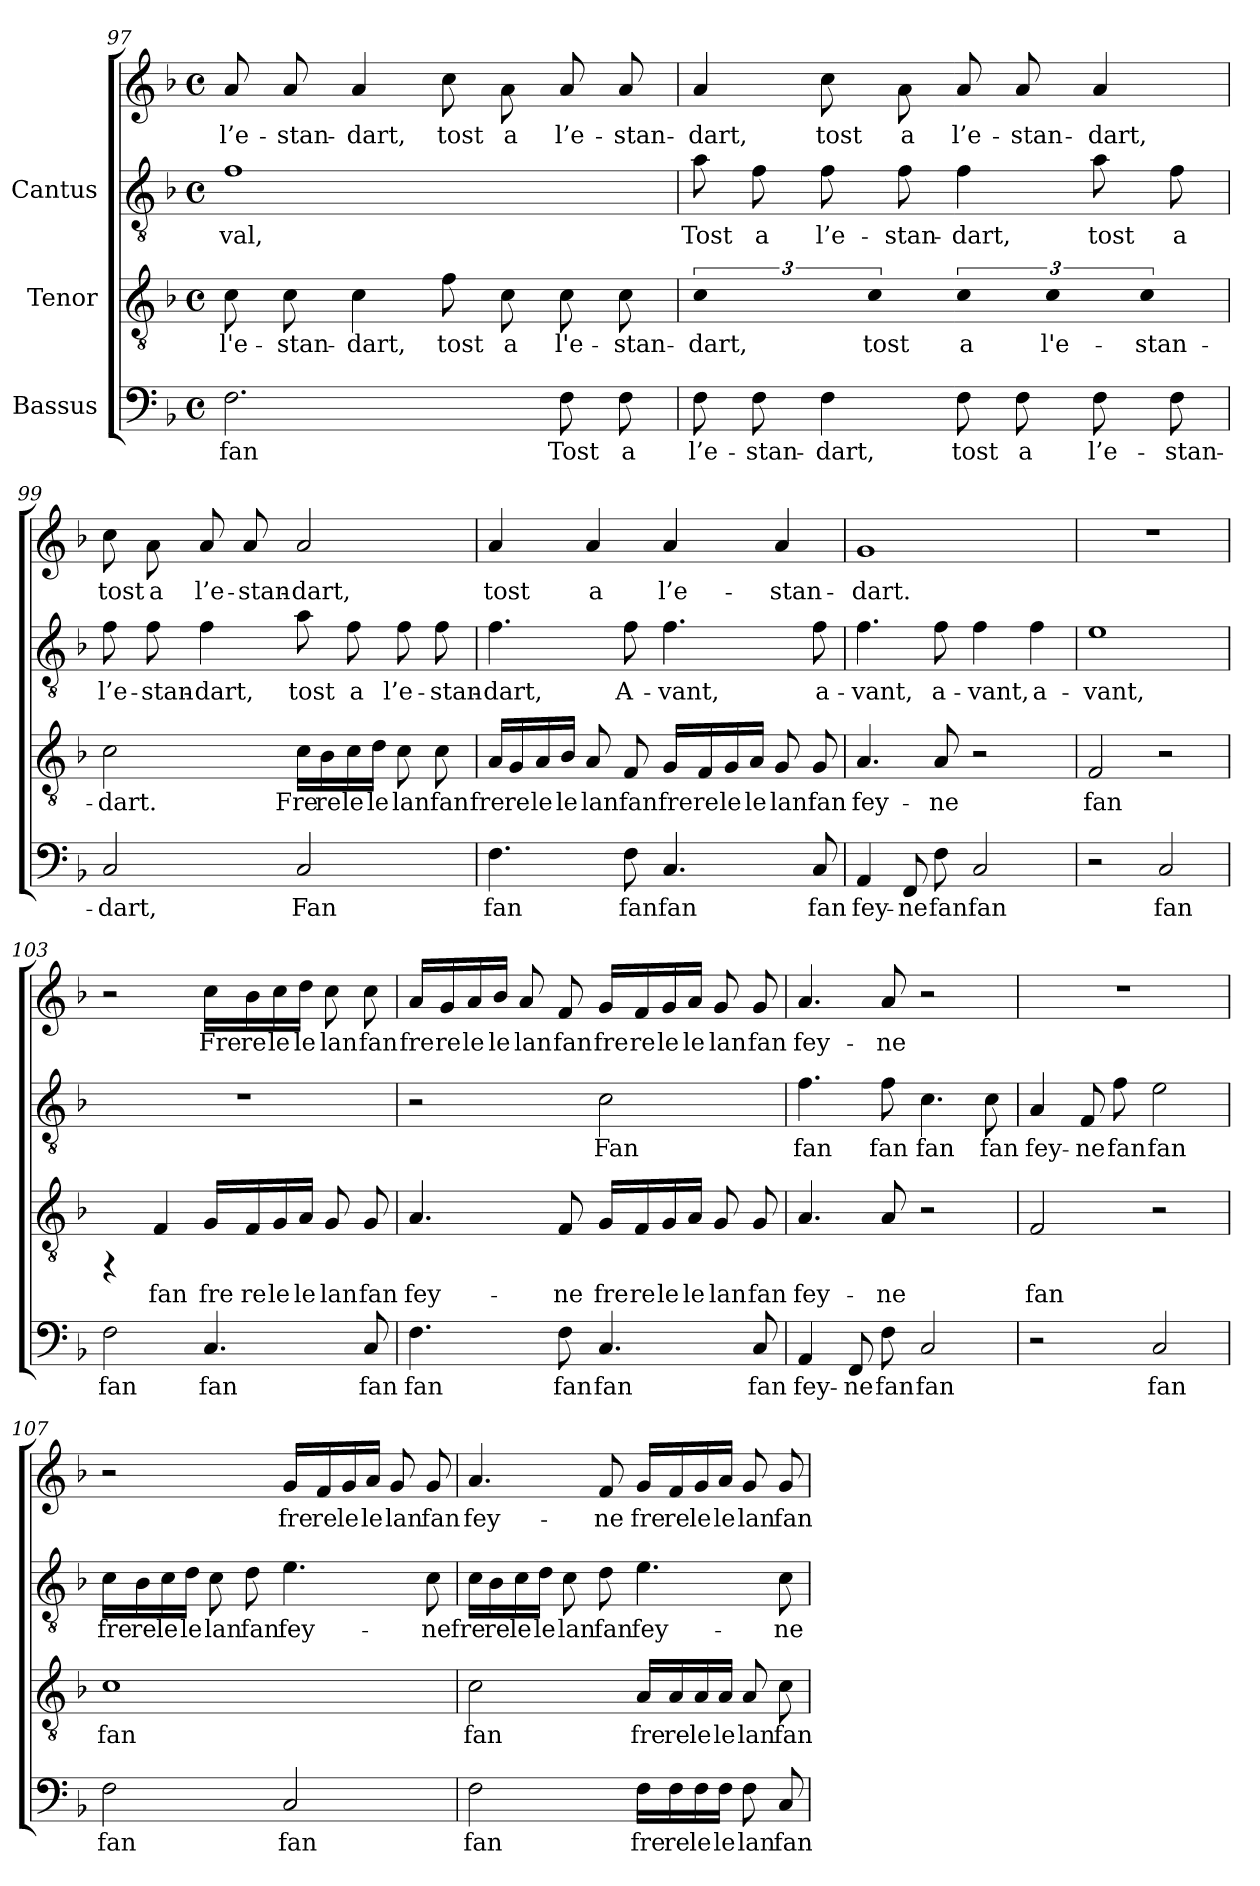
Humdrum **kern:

**kern	**text	**kern	**text	**kern	**text	**kern	**text
*part3	*part3	*part2	*part2	*part1	*part1	*part1	*part1
*staff4	*staff4	*staff3	*staff3	*staff2	*staff2	*staff1	*staff1
*I"Bassus	*	*I"Tenor	*	*I"Cantus	*	*	*
*clefF4	*	*clefGv2	*	*clefGv2	*	*clefG2	*
*k[b-]	*	*k[b-]	*	*k[b-]	*	*k[b-]	*
*F:	*	*F:	*	*F:	*	*F:	*
*M4/4	*	*M4/4	*	*M4/4	*	*M4/4	*
*met(c)	*	*met(c)	*	*met(c)	*	*met(c)	*
=97	=97	=97	=97	=97	=97	=97	=97
!	!LO:LY:b:cj	!	!LO:LY:b:cj	!	!LO:LY:b:cj	!	!LO:LY:b:cj
2.F\	fan	8c\	l'e-	1f	-val,	8a/	-l’e-
!	!	!	!LO:LY:b:cj	!	!	!	!LO:LY:b:cj
.	.	8c\	-stan-	.	.	8a/	-stan-
!	!	!	!LO:LY:b:cj	!	!	!	!LO:LY:b:cj
.	.	4c\	-dart,	.	.	4a/	-dart,
!	!	!	!LO:LY:b:cj	!	!	!	!LO:LY:b:cj
.	.	8f\	tost	.	.	8cc\	tost
!	!	!	!LO:LY:b:cj	!	!	!	!LO:LY:b:cj
.	.	8c\	a	.	.	8a\	a
!	!LO:LY:b:cj	!	!LO:LY:b:cj	!	!	!	!LO:LY:b:cj
8F\	Tost	8c\	l'e-	.	.	8a/	l’e-
!	!LO:LY:b:cj	!	!LO:LY:b:cj	!	!	!	!LO:LY:b:cj
8F\	a	8c\	-stan-	.	.	8a/	-stan-
=98	=98	=98	=98	=98	=98	=98	=98
!	!LO:LY:b:cj	!LO:N:vis=2	!LO:LY:b:cj	!	!LO:LY:b:cj	!	!LO:LY:b:cj
8F\	l’e-	3c\	-dart,	8a\	Tost	4a/	dart,
!	!LO:LY:b:cj	!	!	!	!LO:LY:b:cj	!	!
8F\	-stan-	.	.	8f\	a	.	.
!	!LO:LY:b:cj	!	!	!	!LO:LY:b:cj	!	!LO:LY:b:cj
4F\	-dart,	.	.	8f\	l’e-	8cc\	tost
!	!	!LO:N:vis=4	!LO:LY:b:cj	!	!	!	!
.	.	6c\	tost	.	.	.	.
!	!	!	!	!	!LO:LY:b:cj	!	!LO:LY:b:cj
.	.	.	.	8f\	-stan-	8a\	a
!	!LO:LY:b:cj	!LO:N:vis=4	!LO:LY:b:cj	!	!LO:LY:b:cj	!	!LO:LY:b:cj
8F\	tost	6c\	a	4f\	-dart,	8a/	l’e-
!	!LO:LY:b:cj	!	!	!	!	!	!LO:LY:b:cj
8F\	a	.	.	.	.	8a/	-stan-
!	!	!LO:N:vis=4	!LO:LY:b:cj	!	!	!	!
.	.	6c\	l'e-	.	.	.	.
!	!LO:LY:b:cj	!	!	!	!LO:LY:b:cj	!	!LO:LY:b:cj
8F\	l’e-	.	.	8a\	tost	4a/	-dart,
!	!	!LO:N:vis=4	!LO:LY:b:cj	!	!	!	!
.	.	6c\	-stan-	.	.	.	.
!	!LO:LY:b:cj	!	!	!	!LO:LY:b:cj	!	!
8F\	-stan-	.	.	8f\	a	.	.
!!LO:PB:g=z
=99	=99	=99	=99	=99	=99	=99	=99
!	!LO:LY:b:cj	!	!LO:LY:b:cj	!	!LO:LY:b:cj	!	!LO:LY:b:cj
2C/	-dart,	2c\	-dart.	8f\	l’e-	8cc\	tost
!	!	!	!	!	!LO:LY:b:cj	!	!LO:LY:b:cj
.	.	.	.	8f\	-stan-	8a\	a
!	!	!	!	!	!LO:LY:b:cj	!	!LO:LY:b:cj
.	.	.	.	4f\	-dart,	8a/	l’e-
!	!	!	!	!	!	!	!LO:LY:b:cj
.	.	.	.	.	.	8a/	-stan-
!	!LO:LY:b:cj	!	!LO:LY:b:cj	!	!LO:LY:b:cj	!	!LO:LY:b:cj
2C/	Fan	16c\L	Fre	8a\	tost	2a/	-dart,
!	!	!	!LO:LY:b:cj	!	!	!	!
.	.	16B-\	re	.	.	.	.
!	!	!	!LO:LY:b:cj	!	!LO:LY:b:cj	!	!
.	.	16c\	le	8f\	a	.	.
!	!	!	!LO:LY:b:cj	!	!	!	!
.	.	16d\J	le	.	.	.	.
!	!	!	!LO:LY:b:cj	!	!LO:LY:b:cj	!	!
.	.	8c\	lan	8f\	l’e-	.	.
!	!	!	!LO:LY:b:cj	!	!LO:LY:b:cj	!	!
.	.	8c\	fan	8f\	-stan-	.	.
=100	=100	=100	=100	=100	=100	=100	=100
!	!LO:LY:b:cj	!	!LO:LY:b:cj	!	!LO:LY:b:cj	!	!LO:LY:b:cj
4.F\	fan	16A/L	fre	4.f\	-dart,	4a/	-tost
!	!	!	!LO:LY:b:cj	!	!	!	!
.	.	16G/	re	.	.	.	.
!	!	!	!LO:LY:b:cj	!	!	!	!
.	.	16A/	le	.	.	.	.
!	!	!	!LO:LY:b:cj	!	!	!	!
.	.	16B-/J	le	.	.	.	.
!	!	!	!LO:LY:b:cj	!	!	!	!LO:LY:b:cj
.	.	8A/	lan	.	.	4a/	a
!	!LO:LY:b:cj	!	!LO:LY:b:cj	!	!LO:LY:b:cj	!	!
8F\	fan	8F/	fan	8f\	A-	.	.
!	!LO:LY:b:cj	!	!LO:LY:b:cj	!	!LO:LY:b:cj	!	!LO:LY:b:cj
4.C/	fan	16G/L	fre	4.f\	-vant,	4a/	l’e-
!	!	!	!LO:LY:b:cj	!	!	!	!
.	.	16F/	re	.	.	.	.
!	!	!	!LO:LY:b:cj	!	!	!	!
.	.	16G/	le	.	.	.	.
!	!	!	!LO:LY:b:cj	!	!	!	!
.	.	16A/J	le	.	.	.	.
!	!	!	!LO:LY:b:cj	!	!	!	!LO:LY:b:cj
.	.	8G/	lan	.	.	4a/	-stan-
!	!LO:LY:b:cj	!	!LO:LY:b:cj	!	!LO:LY:b:cj	!	!
8C/	fan	8G/	fan	8f\	a-	.	.
=101	=101	=101	=101	=101	=101	=101	=101
!	!LO:LY:b:cj	!	!LO:LY:b:cj	!	!LO:LY:b:cj	!	!LO:LY:b:cj
4AA/	fey-	4.A/	fey-	4.f\	vant,	1g	-dart.
!	!LO:LY:b:cj	!	!	!	!	!	!
8FF/	-ne	.	.	.	.	.	.
!	!LO:LY:b:cj	!	!LO:LY:b:cj	!	!LO:LY:b:cj	!	!
8F\	fan	8A/	-ne	8f\	a-	.	.
!	!LO:LY:b:cj	!	!	!	!LO:LY:b:cj	!	!
2C/	fan	2r	.	4f\	-vant,	.	.
!	!	!	!	!	!LO:LY:b:cj	!	!
.	.	.	.	4f\	a-	.	.
!!LO:LB:g=z
=102	=102	=102	=102	=102	=102	=102	=102
!	!	!	!LO:LY:b:cj	!	!LO:LY:b:cj	!	!
2r	.	2F/	fan	1e	-vant,	1r	.
!	!LO:LY:b:cj	!	!	!	!	!	!
2C/	fan	2r	.	.	.	.	.
=103	=103	=103	=103	=103	=103	=103	=103
!	!LO:LY:b:cj	!	!	!	!	!	!
2F\	fan	4rFF	.	1r	.	2r	.
!	!	!	!LO:LY:b:cj	!	!	!	!
.	.	4F/	fan	.	.	.	.
!	!LO:LY:b:cj	!	!LO:LY:b:cj	!	!	!	!LO:LY:b:cj
4.C/	fan	16G/L	fre	.	.	16cc\L	Fre
!	!	!	!LO:LY:b:cj	!	!	!	!LO:LY:b:cj
.	.	16F/	re	.	.	16b-\	re
!	!	!	!LO:LY:b:cj	!	!	!	!LO:LY:b:cj
.	.	16G/	le	.	.	16cc\	le
!	!	!	!LO:LY:b:cj	!	!	!	!LO:LY:b:cj
.	.	16A/J	le	.	.	16dd\J	le
!	!	!	!LO:LY:b:cj	!	!	!	!LO:LY:b:cj
.	.	8G/	lan	.	.	8cc\	lan
!	!LO:LY:b:cj	!	!LO:LY:b:cj	!	!	!	!LO:LY:b:cj
8C/	fan	8G/	fan	.	.	8cc\	fan
=104	=104	=104	=104	=104	=104	=104	=104
!	!LO:LY:b:cj	!	!LO:LY:b:cj	!	!	!	!LO:LY:b:cj
4.F\	fan	4.A/	fey-	2r	.	16a/L	fre
!	!	!	!	!	!	!	!LO:LY:b:cj
.	.	.	.	.	.	16g/	re
!	!	!	!	!	!	!	!LO:LY:b:cj
.	.	.	.	.	.	16a/	le
!	!	!	!	!	!	!	!LO:LY:b:cj
.	.	.	.	.	.	16b-/J	le
!	!	!	!	!	!	!	!LO:LY:b:cj
.	.	.	.	.	.	8a/	lan
!	!LO:LY:b:cj	!	!LO:LY:b:cj	!	!	!	!LO:LY:b:cj
8F\	fan	8F/	-ne	.	.	8f/	fan
!	!LO:LY:b:cj	!	!LO:LY:b:cj	!	!LO:LY:b:cj	!	!LO:LY:b:cj
4.C/	fan	16G/L	fre	2c\	Fan	16g/L	fre
!	!	!	!LO:LY:b:cj	!	!	!	!LO:LY:b:cj
.	.	16F/	re	.	.	16f/	re
!	!	!	!LO:LY:b:cj	!	!	!	!LO:LY:b:cj
.	.	16G/	le	.	.	16g/	le
!	!	!	!LO:LY:b:cj	!	!	!	!LO:LY:b:cj
.	.	16A/J	le	.	.	16a/J	le
!	!	!	!LO:LY:b:cj	!	!	!	!LO:LY:b:cj
.	.	8G/	lan	.	.	8g/	lan
!	!LO:LY:b:cj	!	!LO:LY:b:cj	!	!	!	!LO:LY:b:cj
8C/	fan	8G/	fan	.	.	8g/	fan
=105	=105	=105	=105	=105	=105	=105	=105
!	!LO:LY:b:cj	!	!LO:LY:b:cj	!	!LO:LY:b:cj	!	!LO:LY:b:cj
4AA/	fey-	4.A/	fey-	4.f\	fan	4.a/	fey-
!	!LO:LY:b:cj	!	!	!	!	!	!
8FF/	-ne	.	.	.	.	.	.
!	!LO:LY:b:cj	!	!LO:LY:b:cj	!	!LO:LY:b:cj	!	!LO:LY:b:cj
8F\	fan	8A/	-ne	8f\	fan	8a/	-ne
!	!LO:LY:b:cj	!	!	!	!LO:LY:b:cj	!	!
2C/	fan	2r	.	4.c\	fan	2r	.
!	!	!	!	!	!LO:LY:b:cj	!	!
.	.	.	.	8c\	fan	.	.
!!LO:LB:g=z
=106	=106	=106	=106	=106	=106	=106	=106
!	!	!	!LO:LY:b:cj	!	!LO:LY:b:cj	!	!
2r	.	2F/	fan	4A/	fey-	1r	.
!	!	!	!	!	!LO:LY:b:cj	!	!
.	.	.	.	8F/	-ne	.	.
!	!	!	!	!	!LO:LY:b:cj	!	!
.	.	.	.	8f\	fan	.	.
!	!LO:LY:b:cj	!	!	!	!LO:LY:b:cj	!	!
2C/	fan	2r	.	2e\	fan	.	.
=107	=107	=107	=107	=107	=107	=107	=107
!	!LO:LY:b:cj	!	!LO:LY:b:cj	!	!LO:LY:b:cj	!	!
2F\	fan	1c	fan	16c\L	fre	2r	.
!	!	!	!	!	!LO:LY:b:cj	!	!
.	.	.	.	16B-\	re	.	.
!	!	!	!	!	!LO:LY:b:cj	!	!
.	.	.	.	16c\	le	.	.
!	!	!	!	!	!LO:LY:b:cj	!	!
.	.	.	.	16d\J	le	.	.
!	!	!	!	!	!LO:LY:b:cj	!	!
.	.	.	.	8c\	lan	.	.
!	!	!	!	!	!LO:LY:b:cj	!	!
.	.	.	.	8d\	fan	.	.
!	!LO:LY:b:cj	!	!	!	!LO:LY:b:cj	!	!LO:LY:b:cj
2C/	fan	.	.	4.e\	fey-	16g/L	fre
!	!	!	!	!	!	!	!LO:LY:b:cj
.	.	.	.	.	.	16f/	re
!	!	!	!	!	!	!	!LO:LY:b:cj
.	.	.	.	.	.	16g/	le
!	!	!	!	!	!	!	!LO:LY:b:cj
.	.	.	.	.	.	16a/J	le
!	!	!	!	!	!	!	!LO:LY:b:cj
.	.	.	.	.	.	8g/	lan
!	!	!	!	!	!LO:LY:b:cj	!	!LO:LY:b:cj
.	.	.	.	8c\	-ne	8g/	fan
=108	=108	=108	=108	=108	=108	=108	=108
!	!LO:LY:b:cj	!	!LO:LY:b:cj	!	!LO:LY:b:cj	!	!LO:LY:b:cj
2F\	fan	2c\	fan	16c\L	fre	4.a/	fey-
!	!	!	!	!	!LO:LY:b:cj	!	!
.	.	.	.	16B-\	re	.	.
!	!	!	!	!	!LO:LY:b:cj	!	!
.	.	.	.	16c\	le	.	.
!	!	!	!	!	!LO:LY:b:cj	!	!
.	.	.	.	16d\J	le	.	.
!	!	!	!	!	!LO:LY:b:cj	!	!
.	.	.	.	8c\	lan	.	.
!	!	!	!	!	!LO:LY:b:cj	!	!LO:LY:b:cj
.	.	.	.	8d\	fan	8f/	-ne
!	!LO:LY:b:cj	!	!LO:LY:b:cj	!	!LO:LY:b:cj	!	!LO:LY:b:cj
16F\L	fre	16A/L	fre	4.e\	fey-	16g/L	fre
!	!LO:LY:b:cj	!	!LO:LY:b:cj	!	!	!	!LO:LY:b:cj
16F\	re	16A/	re	.	.	16f/	re
!	!LO:LY:b:cj	!	!LO:LY:b:cj	!	!	!	!LO:LY:b:cj
16F\	le	16A/	le	.	.	16g/	le
!	!LO:LY:b:cj	!	!LO:LY:b:cj	!	!	!	!LO:LY:b:cj
16F\J	le	16A/J	le	.	.	16a/J	le
!	!LO:LY:b:cj	!	!LO:LY:b:cj	!	!	!	!LO:LY:b:cj
8F\	lan	8A/	lan	.	.	8g/	lan
!	!LO:LY:b:cj	!	!LO:LY:b:cj	!	!LO:LY:b:cj	!	!LO:LY:b:cj
8C/	fan	8c\	fan	8c\	-ne	8g/	fan
=	=	=	=	=	=	=	=
*-	*-	*-	*-	*-	*-	*-	*-
